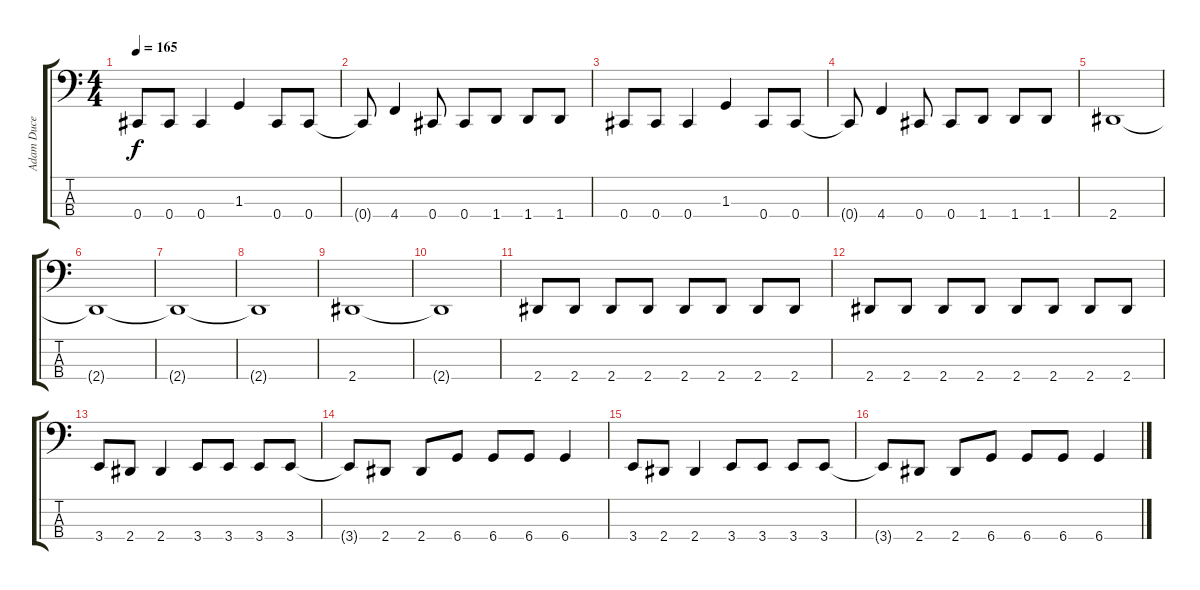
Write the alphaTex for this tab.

\track ("Adam Duce" "Adam Duce") {instrument electricbasspick}
\staff {score tabs}
\tuning (E2 B1 Gb1 Db1) {hide}
\ts (4 4)
\tempo 165
\clef f4
\ks c
0.4.8{dy f} 0.4.8 0.4.4 1.3.4 0.4.8 0.4.8 |
0.4{t}.8 4.4.4 0.4.8 0.4.8 1.4.8 1.4.8 1.4.8 |
0.4.8 0.4.8 0.4.4 1.3.4 0.4.8 0.4.8 |
0.4{t}.8 4.4.4 0.4.8 0.4.8 1.4.8 1.4.8 1.4.8 |
2.4.1 |
2.4{t}.1 |
2.4{t}.1 |
2.4{t}.1 |
2.4.1 |
2.4{t}.1 |
2.4.8 2.4.8 2.4.8 2.4.8 2.4.8 2.4.8 2.4.8 2.4.8 |
2.4.8 2.4.8 2.4.8 2.4.8 2.4.8 2.4.8 2.4.8 2.4.8 |
3.4.8 2.4.8 2.4.4 3.4.8 3.4.8 3.4.8 3.4.8 |
3.4{t}.8 2.4.8 2.4.8 6.4.8 6.4.8 6.4.8 6.4.4 |
3.4.8 2.4.8 2.4.4 3.4.8 3.4.8 3.4.8 3.4.8 |
3.4{t}.8 2.4.8 2.4.8 6.4.8 6.4.8 6.4.8 6.4.4
